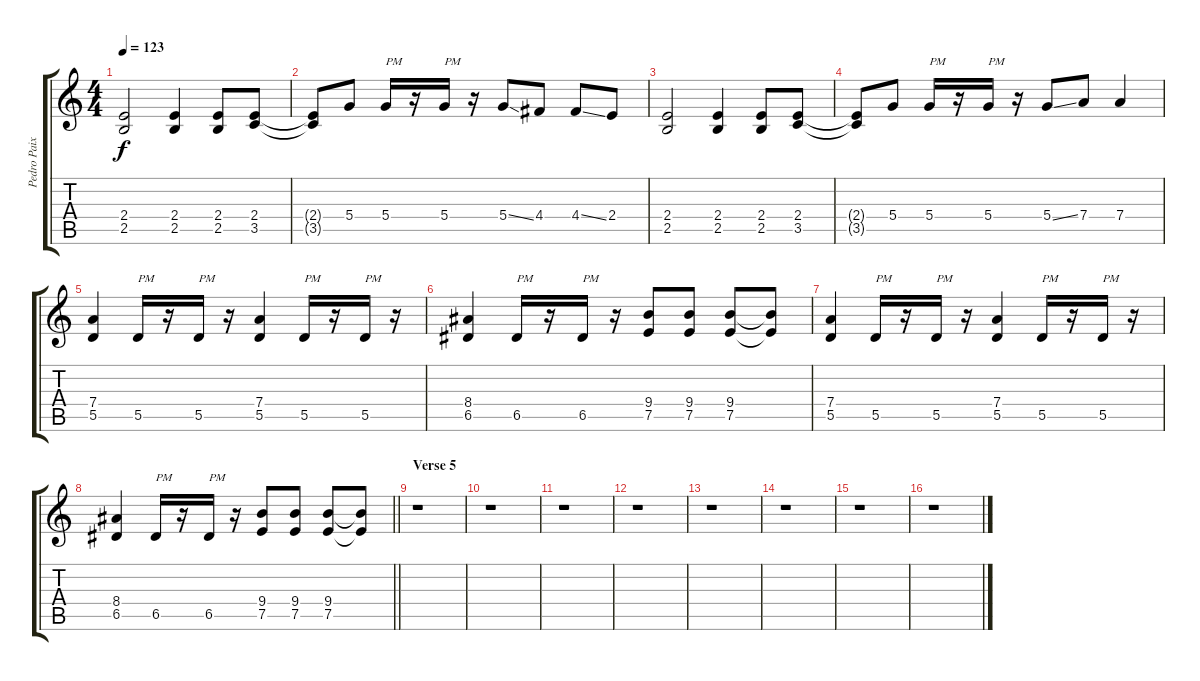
\track ("" "Pedro Paix") {instrument overdrivenguitar}
\staff {score tabs}
\tuning (E4 B3 G3 D3 A2 E2) {hide}
\ts (4 4)
\tempo 123
\clef g2
\ks c
(2.4 2.5).2{dy f} (2.4 2.5).4 (2.4 2.5).8 (2.4 3.5).8 |
(2.4{t} 3.5{t}).8 5.4.8 5.4.16{txt "PM"} r.16 5.4.16{txt "PM"} r.16 5.4{ss}.8 4.4.8 4.4{ss}.8 2.4.8 |
(2.4 2.5).2 (2.4 2.5).4 (2.4 2.5).8 (2.4 3.5).8 |
(2.4{t} 3.5{t}).8 5.4.8 5.4.16{txt "PM"} r.16 5.4.16{txt "PM"} r.16 5.4{ss}.8 7.4.8 7.4.4 |
(7.4 5.5).4 5.5.16{txt "PM"} r.16 5.5.16{txt "PM"} r.16 (7.4 5.5).4 5.5.16{txt "PM"} r.16 5.5.16{txt "PM"} r.16 |
(8.4 6.5).4 6.5.16{txt "PM"} r.16 6.5.16{txt "PM"} r.16 (9.4 7.5).8 (9.4 7.5).8 (9.4 7.5).8 (9.4{t} 7.5{t}).8 |
(7.4 5.5).4 5.5.16{txt "PM"} r.16 5.5.16{txt "PM"} r.16 (7.4 5.5).4 5.5.16{txt "PM"} r.16 5.5.16{txt "PM"} r.16 |
\barLineRight lightlight
(8.4 6.5).4 6.5.16{txt "PM"} r.16 6.5.16{txt "PM"} r.16 (9.4 7.5).8 (9.4 7.5).8 (9.4 7.5).8 (9.4{t} 7.5{t}).8 |
\section ("" "Verse 5")
r.1 |
r.1 |
r.1 |
r.1 |
r.1 |
r.1 |
r.1 |
r.1
